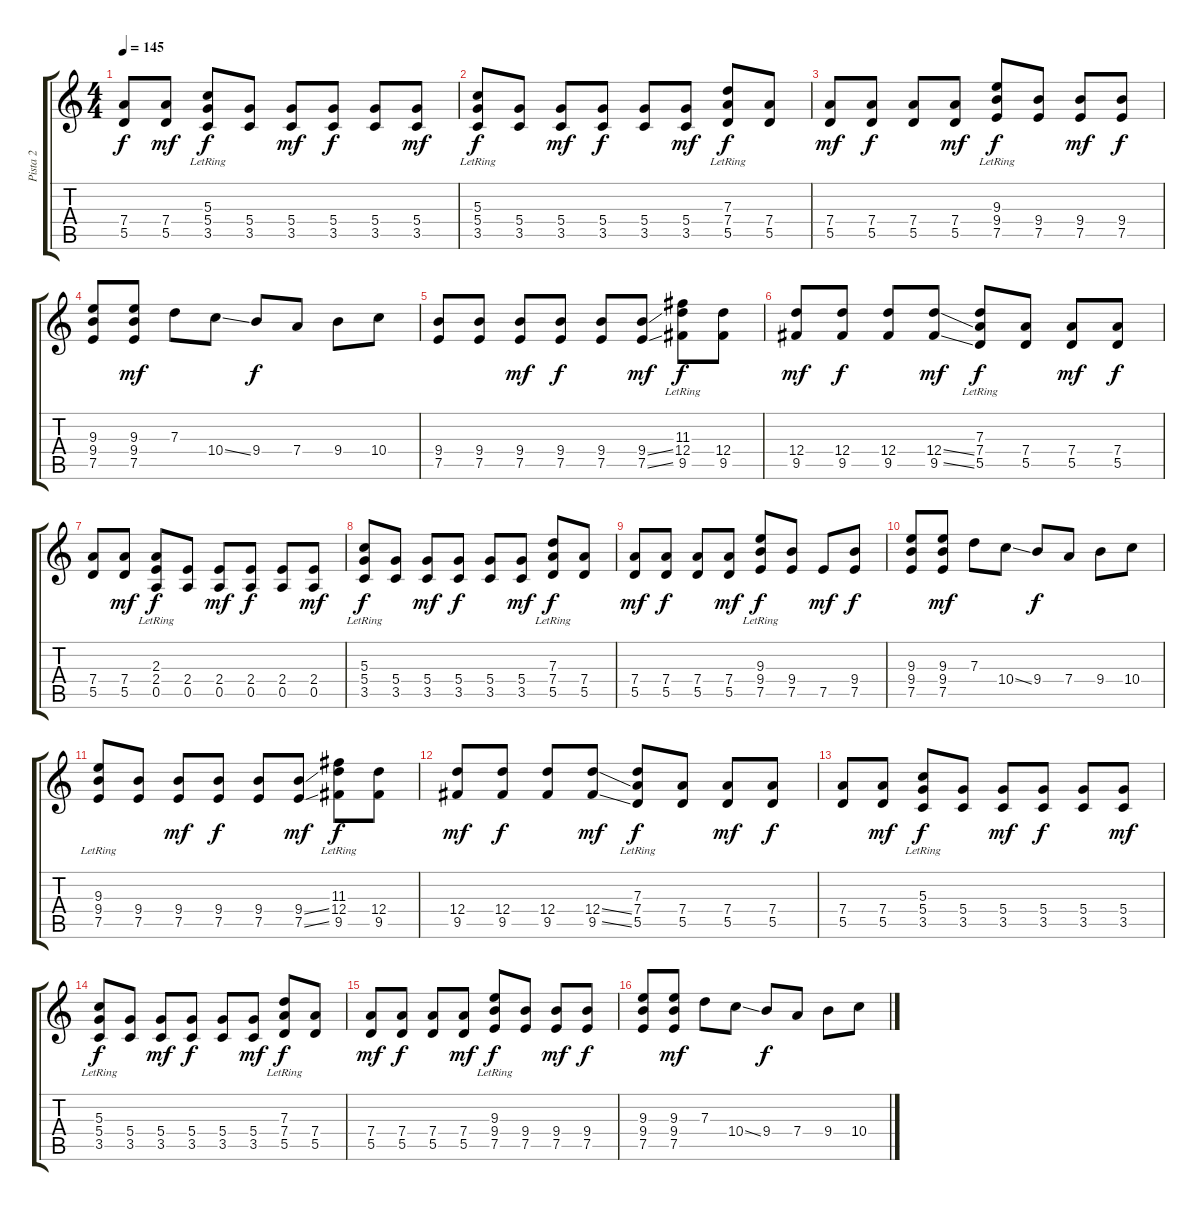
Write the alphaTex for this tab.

\track ("Pista 2" "Pista 2") {instrument acousticguitarsteel}
\staff {score tabs}
\tuning (E4 B3 G3 D3 A2 E2) {hide}
\ts (4 4)
\tempo 145
\clef g2
\ks c
(7.4 5.5).8{dy f} (7.4 5.5).8{dy mf} (5.3{lr} 5.4 3.5).8{dy f} (5.4 3.5).8 (5.4 3.5).8{dy mf} (5.4 3.5).8{dy f} (5.4 3.5).8 (5.4 3.5).8{dy mf} |
(5.3{lr} 5.4 3.5).8{dy f} (5.4 3.5).8 (5.4 3.5).8{dy mf} (5.4 3.5).8{dy f} (5.4 3.5).8 (5.4 3.5).8{dy mf} (7.3{lr} 7.4 5.5).8{dy f} (7.4 5.5).8 |
(7.4 5.5).8{dy mf} (7.4 5.5).8{dy f} (7.4 5.5).8 (7.4 5.5).8{dy mf} (9.3{lr} 9.4 7.5).8{dy f} (9.4 7.5).8 (9.4 7.5).8{dy mf} (9.4 7.5).8{dy f} |
(9.3 9.4 7.5).8 (9.3 9.4 7.5).8{dy mf} 7.3.8 10.4{ss}.8 9.4.8{dy f} 7.4.8 9.4.8 10.4.8 |
(9.4 7.5).8 (9.4 7.5).8 (9.4 7.5).8{dy mf} (9.4 7.5).8{dy f} (9.4 7.5).8 (9.4{ss} 7.5{ss}).8{dy mf} (11.3{lr} 12.4 9.5).8{dy f} (12.4 9.5).8 |
(12.4 9.5).8{dy mf} (12.4 9.5).8{dy f} (12.4 9.5).8 (12.4{ss} 9.5{ss}).8{dy mf} (7.3{lr} 7.4 5.5).8{dy f} (7.4 5.5).8 (7.4 5.5).8{dy mf} (7.4 5.5).8{dy f} |
(7.4 5.5).8 (7.4 5.5).8{dy mf} (2.3{lr} 2.4 0.5).8{dy f} (2.4 0.5).8 (2.4 0.5).8{dy mf} (2.4 0.5).8{dy f} (2.4 0.5).8 (2.4 0.5).8{dy mf} |
(5.3{lr} 5.4 3.5).8{dy f} (5.4 3.5).8 (5.4 3.5).8{dy mf} (5.4 3.5).8{dy f} (5.4 3.5).8 (5.4 3.5).8{dy mf} (7.3{lr} 7.4 5.5).8{dy f} (7.4 5.5).8 |
(7.4 5.5).8{dy mf} (7.4 5.5).8{dy f} (7.4 5.5).8 (7.4 5.5).8{dy mf} (9.3{lr} 9.4 7.5).8{dy f} (9.4 7.5).8 7.5.8{dy mf} (9.4 7.5).8{dy f} |
(9.3 9.4 7.5).8 (9.3 9.4 7.5).8{dy mf} 7.3.8 10.4{ss}.8 9.4.8{dy f} 7.4.8 9.4.8 10.4.8 |
(9.3{lr} 9.4 7.5).8 (9.4 7.5).8 (9.4 7.5).8{dy mf} (9.4 7.5).8{dy f} (9.4 7.5).8 (9.4{ss} 7.5{ss}).8{dy mf} (11.3{lr} 12.4 9.5).8{dy f} (12.4 9.5).8 |
(12.4 9.5).8{dy mf} (12.4 9.5).8{dy f} (12.4 9.5).8 (12.4{ss} 9.5{ss}).8{dy mf} (7.3{lr} 7.4 5.5).8{dy f} (7.4 5.5).8 (7.4 5.5).8{dy mf} (7.4 5.5).8{dy f} |
(7.4 5.5).8 (7.4 5.5).8{dy mf} (5.3{lr} 5.4 3.5).8{dy f} (5.4 3.5).8 (5.4 3.5).8{dy mf} (5.4 3.5).8{dy f} (5.4 3.5).8 (5.4 3.5).8{dy mf} |
(5.3{lr} 5.4 3.5).8{dy f} (5.4 3.5).8 (5.4 3.5).8{dy mf} (5.4 3.5).8{dy f} (5.4 3.5).8 (5.4 3.5).8{dy mf} (7.3{lr} 7.4 5.5).8{dy f} (7.4 5.5).8 |
(7.4 5.5).8{dy mf} (7.4 5.5).8{dy f} (7.4 5.5).8 (7.4 5.5).8{dy mf} (9.3{lr} 9.4 7.5).8{dy f} (9.4 7.5).8 (9.4 7.5).8{dy mf} (9.4 7.5).8{dy f} |
(9.3 9.4 7.5).8 (9.3 9.4 7.5).8{dy mf} 7.3.8 10.4{ss}.8 9.4.8{dy f} 7.4.8 9.4.8 10.4.8
